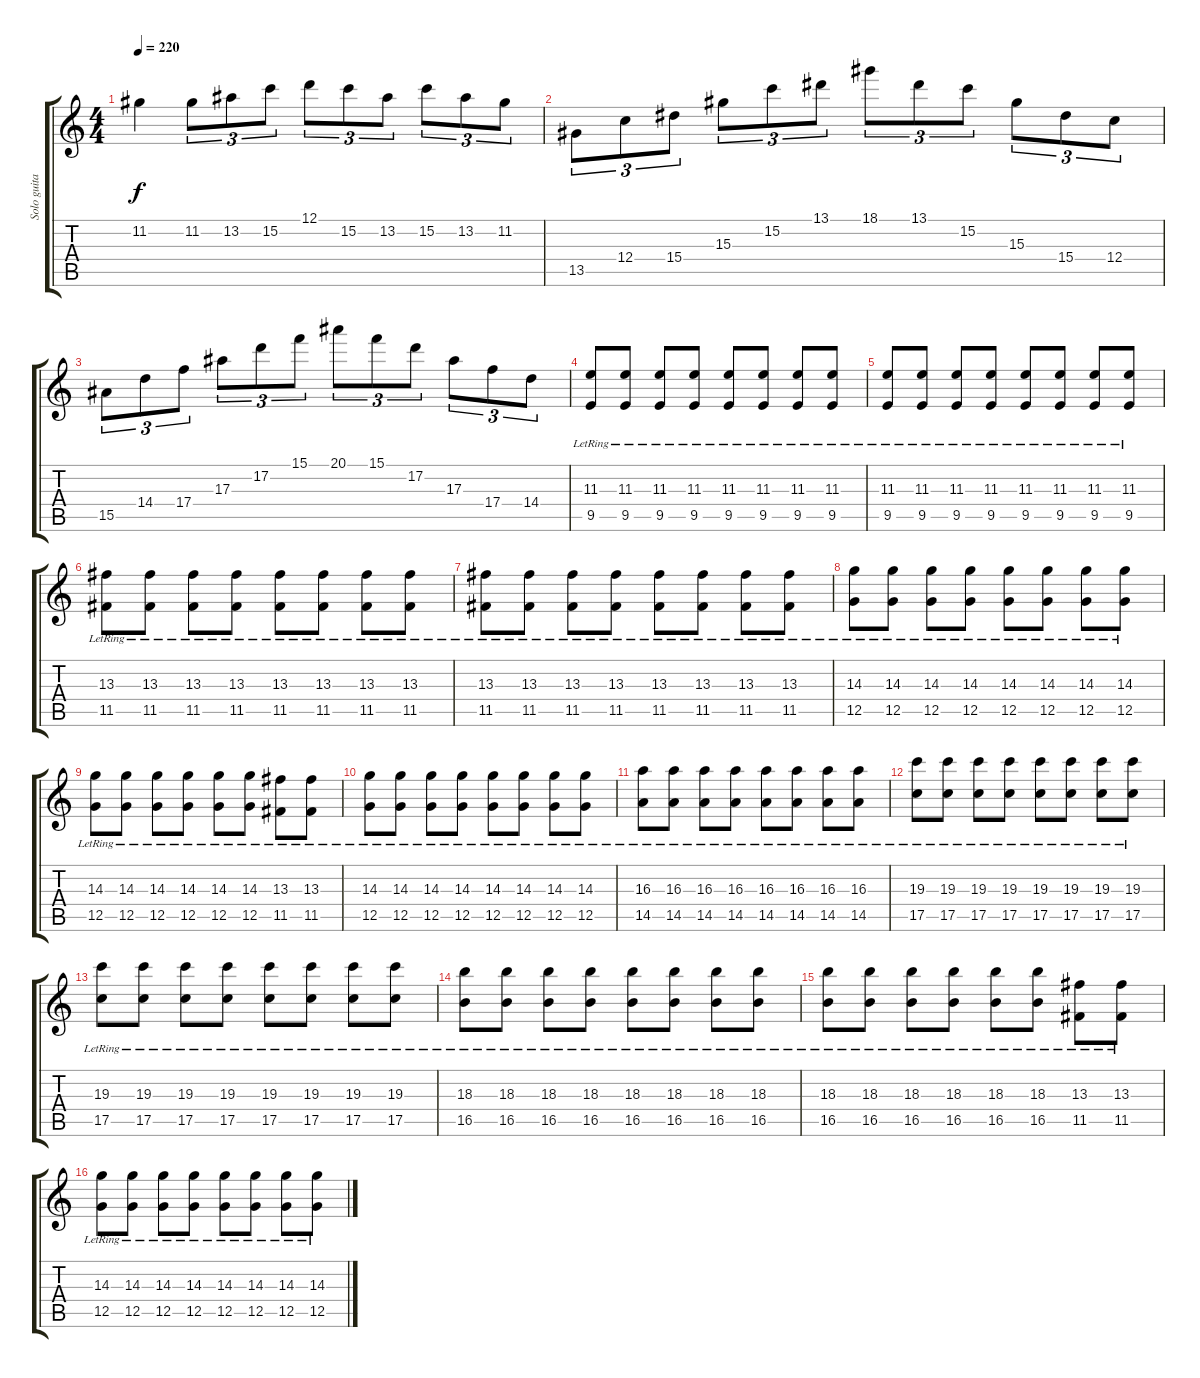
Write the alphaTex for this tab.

\track ("Solo guitar" "Solo guita") {instrument distortionguitar}
\staff {score tabs}
\tuning (D4 A3 F3 C3 G2 C2) {hide}
\ts (4 4)
\tempo 220
\clef g2
\ks c
11.2{t}.4{dy f} 11.2.8{tu (3 2)} 13.2.8{tu (3 2)} 15.2.8{tu (3 2)} 12.1.8{tu (3 2)} 15.2.8{tu (3 2)} 13.2.8{tu (3 2)} 15.2.8{tu (3 2)} 13.2.8{tu (3 2)} 11.2.8{tu (3 2)} |
13.5.8{tu (3 2)} 12.4.8{tu (3 2)} 15.4.8{tu (3 2)} 15.3.8{tu (3 2)} 15.2.8{tu (3 2)} 13.1.8{tu (3 2)} 18.1.8{tu (3 2)} 13.1.8{tu (3 2)} 15.2.8{tu (3 2)} 15.3.8{tu (3 2)} 15.4.8{tu (3 2)} 12.4.8{tu (3 2)} |
15.5.8{tu (3 2)} 14.4.8{tu (3 2)} 17.4.8{tu (3 2)} 17.3.8{tu (3 2)} 17.2.8{tu (3 2)} 15.1.8{tu (3 2)} 20.1.8{tu (3 2)} 15.1.8{tu (3 2)} 17.2.8{tu (3 2)} 17.3.8{tu (3 2)} 17.4.8{tu (3 2)} 14.4.8{tu (3 2)} |
(11.3{lr} 9.5{lr}).8 (11.3{lr} 9.5{lr}).8 (11.3{lr} 9.5{lr}).8 (11.3{lr} 9.5{lr}).8 (11.3{lr} 9.5{lr}).8 (11.3{lr} 9.5{lr}).8 (11.3{lr} 9.5{lr}).8 (11.3{lr} 9.5{lr}).8 |
(11.3{lr} 9.5{lr}).8 (11.3{lr} 9.5{lr}).8 (11.3{lr} 9.5{lr}).8 (11.3{lr} 9.5{lr}).8 (11.3{lr} 9.5{lr}).8 (11.3{lr} 9.5{lr}).8 (11.3{lr} 9.5{lr}).8 (11.3{lr} 9.5{lr}).8 |
(13.3{lr} 11.5{lr}).8 (13.3{lr} 11.5{lr}).8 (13.3{lr} 11.5{lr}).8 (13.3{lr} 11.5{lr}).8 (13.3{lr} 11.5{lr}).8 (13.3{lr} 11.5{lr}).8 (13.3{lr} 11.5{lr}).8 (13.3{lr} 11.5{lr}).8 |
(13.3{lr} 11.5{lr}).8 (13.3{lr} 11.5{lr}).8 (13.3{lr} 11.5{lr}).8 (13.3{lr} 11.5{lr}).8 (13.3{lr} 11.5{lr}).8 (13.3{lr} 11.5{lr}).8 (13.3{lr} 11.5{lr}).8 (13.3{lr} 11.5{lr}).8 |
(14.3{lr} 12.5{lr}).8 (14.3{lr} 12.5{lr}).8 (14.3{lr} 12.5{lr}).8 (14.3{lr} 12.5{lr}).8 (14.3{lr} 12.5{lr}).8 (14.3{lr} 12.5{lr}).8 (14.3{lr} 12.5{lr}).8 (14.3{lr} 12.5{lr}).8 |
(14.3{lr} 12.5{lr}).8 (14.3{lr} 12.5{lr}).8 (14.3{lr} 12.5{lr}).8 (14.3{lr} 12.5{lr}).8 (14.3{lr} 12.5{lr}).8 (14.3{lr} 12.5{lr}).8 (13.3{lr} 11.5{lr}).8 (13.3{lr} 11.5{lr}).8 |
(14.3{lr} 12.5{lr}).8 (14.3{lr} 12.5{lr}).8 (14.3{lr} 12.5{lr}).8 (14.3{lr} 12.5{lr}).8 (14.3{lr} 12.5{lr}).8 (14.3{lr} 12.5{lr}).8 (14.3{lr} 12.5{lr}).8 (14.3{lr} 12.5{lr}).8 |
(16.3{lr} 14.5{lr}).8 (16.3{lr} 14.5{lr}).8 (16.3{lr} 14.5{lr}).8 (16.3{lr} 14.5{lr}).8 (16.3{lr} 14.5{lr}).8 (16.3{lr} 14.5{lr}).8 (16.3{lr} 14.5{lr}).8 (16.3{lr} 14.5{lr}).8 |
(19.3{lr} 17.5{lr}).8 (19.3{lr} 17.5{lr}).8 (19.3{lr} 17.5{lr}).8 (19.3{lr} 17.5{lr}).8 (19.3{lr} 17.5{lr}).8 (19.3{lr} 17.5{lr}).8 (19.3{lr} 17.5{lr}).8 (19.3{lr} 17.5{lr}).8 |
(19.3{lr} 17.5{lr}).8 (19.3{lr} 17.5{lr}).8 (19.3{lr} 17.5{lr}).8 (19.3{lr} 17.5{lr}).8 (19.3{lr} 17.5{lr}).8 (19.3{lr} 17.5{lr}).8 (19.3{lr} 17.5{lr}).8 (19.3{lr} 17.5{lr}).8 |
(18.3{lr} 16.5{lr}).8 (18.3{lr} 16.5{lr}).8 (18.3{lr} 16.5{lr}).8 (18.3{lr} 16.5{lr}).8 (18.3{lr} 16.5{lr}).8 (18.3{lr} 16.5{lr}).8 (18.3{lr} 16.5{lr}).8 (18.3{lr} 16.5{lr}).8 |
(18.3{lr} 16.5{lr}).8 (18.3{lr} 16.5{lr}).8 (18.3{lr} 16.5{lr}).8 (18.3{lr} 16.5{lr}).8 (18.3{lr} 16.5{lr}).8 (18.3{lr} 16.5{lr}).8 (13.3{lr} 11.5{lr}).8 (13.3{lr} 11.5{lr}).8 |
(14.3{lr} 12.5{lr}).8 (14.3{lr} 12.5{lr}).8 (14.3{lr} 12.5{lr}).8 (14.3{lr} 12.5{lr}).8 (14.3{lr} 12.5{lr}).8 (14.3{lr} 12.5{lr}).8 (14.3{lr} 12.5{lr}).8 (14.3{lr} 12.5{lr}).8
